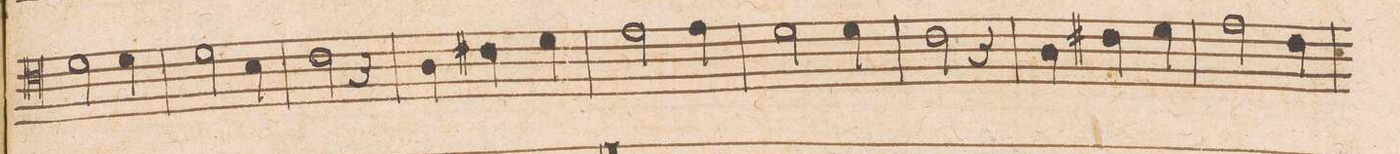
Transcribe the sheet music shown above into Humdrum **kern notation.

**kern
*I"[TENOR.]
*clefC4
*k[]
*M3/4
2d\
4d\
=11
2d\
4B\
=12
2c\
4r
=13
4A\
4c#X\
4d\
=14
2e\
4e\
=15
2d\
4d\
=16
2c\
4r
=17
4A\
4c#X\
4d\
=18
2e\
4c\
=19
*-
